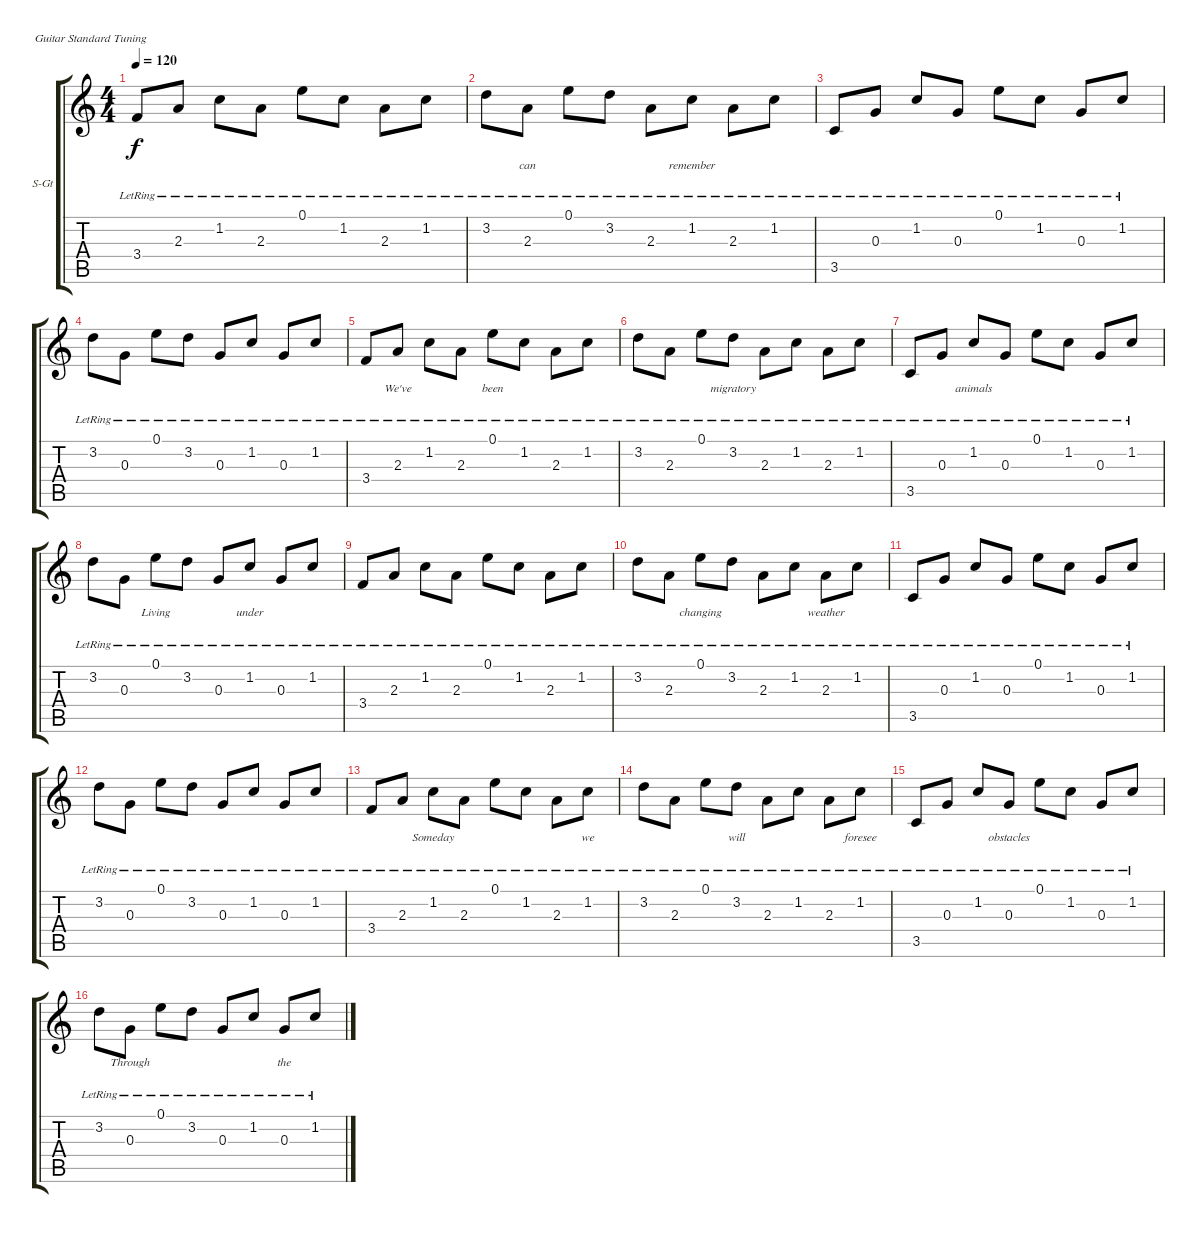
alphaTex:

\defaultSystemsLayout 4
\bracketExtendMode groupsimilarinstruments
\firstSystemTrackNameOrientation horizontal
\otherSystemsTrackNameOrientation horizontal
\track ("Steel Guitar" "S-Gt") {instrument acousticguitarsteel}
\staff {score tabs}
\tuning (E4 B3 G3 D3 A2 E2)
\ts (4 4)
\tempo 120
\clef g2
\ks c
3.4{lr}.8{lyrics (0 "") lyrics (1 "") lyrics (2 "") lyrics (3 "") lyrics (4 "") dy f} 2.3{lr}.8{lyrics (0 "") lyrics (1 "") lyrics (2 "") lyrics (3 "") lyrics (4 "")} 1.2{lr}.8{lyrics (0 "") lyrics (1 "") lyrics (2 "") lyrics (3 "") lyrics (4 "")} 2.3{lr}.8{lyrics (0 "") lyrics (1 "") lyrics (2 "") lyrics (3 "") lyrics (4 "")} 0.1{lr}.8{lyrics (0 "") lyrics (1 "") lyrics (2 "") lyrics (3 "") lyrics (4 "")} 1.2{lr}.8{lyrics (0 "") lyrics (1 "") lyrics (2 "") lyrics (3 "") lyrics (4 "")} 2.3{lr}.8{lyrics (0 "") lyrics (1 "") lyrics (2 "") lyrics (3 "") lyrics (4 "")} 1.2{lr}.8{lyrics (0 "") lyrics (1 "") lyrics (2 "") lyrics (3 "") lyrics (4 "")} |
3.2{lr}.8{lyrics (0 "") lyrics (1 "") lyrics (2 "") lyrics (3 "") lyrics (4 "")} 2.3{lr}.8{lyrics (0 "can") lyrics (1 "") lyrics (2 "") lyrics (3 "") lyrics (4 "")} 0.1{lr}.8{lyrics (0 "") lyrics (1 "") lyrics (2 "") lyrics (3 "") lyrics (4 "")} 3.2{lr}.8{lyrics (0 "") lyrics (1 "") lyrics (2 "") lyrics (3 "") lyrics (4 "")} 2.3{lr}.8{lyrics (0 "") lyrics (1 "") lyrics (2 "") lyrics (3 "") lyrics (4 "")} 1.2{lr}.8{lyrics (0 "remember") lyrics (1 "") lyrics (2 "") lyrics (3 "") lyrics (4 "")} 2.3{lr}.8{lyrics (0 "") lyrics (1 "") lyrics (2 "") lyrics (3 "") lyrics (4 "")} 1.2{lr}.8{lyrics (0 "") lyrics (1 "") lyrics (2 "") lyrics (3 "") lyrics (4 "")} |
3.5{lr}.8{lyrics (0 "") lyrics (1 "") lyrics (2 "") lyrics (3 "") lyrics (4 "")} 0.3{lr}.8{lyrics (0 "") lyrics (1 "") lyrics (2 "") lyrics (3 "") lyrics (4 "")} 1.2{lr}.8{lyrics (0 "") lyrics (1 "") lyrics (2 "") lyrics (3 "") lyrics (4 "")} 0.3{lr}.8{lyrics (0 "") lyrics (1 "") lyrics (2 "") lyrics (3 "") lyrics (4 "")} 0.1{lr}.8{lyrics (0 "") lyrics (1 "") lyrics (2 "") lyrics (3 "") lyrics (4 "")} 1.2{lr}.8{lyrics (0 "") lyrics (1 "") lyrics (2 "") lyrics (3 "") lyrics (4 "")} 0.3{lr}.8{lyrics (0 "") lyrics (1 "") lyrics (2 "") lyrics (3 "") lyrics (4 "")} 1.2{lr}.8{lyrics (0 "") lyrics (1 "") lyrics (2 "") lyrics (3 "") lyrics (4 "")} |
3.2{lr}.8{lyrics (0 "") lyrics (1 "") lyrics (2 "") lyrics (3 "") lyrics (4 "")} 0.3{lr}.8{lyrics (0 "") lyrics (1 "") lyrics (2 "") lyrics (3 "") lyrics (4 "")} 0.1{lr}.8{lyrics (0 "") lyrics (1 "") lyrics (2 "") lyrics (3 "") lyrics (4 "")} 3.2{lr}.8{lyrics (0 "") lyrics (1 "") lyrics (2 "") lyrics (3 "") lyrics (4 "")} 0.3{lr}.8{lyrics (0 "") lyrics (1 "") lyrics (2 "") lyrics (3 "") lyrics (4 "")} 1.2{lr}.8{lyrics (0 "") lyrics (1 "") lyrics (2 "") lyrics (3 "") lyrics (4 "")} 0.3{lr}.8{lyrics (0 "") lyrics (1 "") lyrics (2 "") lyrics (3 "") lyrics (4 "")} 1.2{lr}.8{lyrics (0 "") lyrics (1 "") lyrics (2 "") lyrics (3 "") lyrics (4 "")} |
3.4{lr}.8{lyrics (0 "") lyrics (1 "") lyrics (2 "") lyrics (3 "") lyrics (4 "")} 2.3{lr}.8{lyrics (0 "We've") lyrics (1 "") lyrics (2 "") lyrics (3 "") lyrics (4 "")} 1.2{lr}.8{lyrics (0 "") lyrics (1 "") lyrics (2 "") lyrics (3 "") lyrics (4 "")} 2.3{lr}.8{lyrics (0 "") lyrics (1 "") lyrics (2 "") lyrics (3 "") lyrics (4 "")} 0.1{lr}.8{lyrics (0 "been") lyrics (1 "") lyrics (2 "") lyrics (3 "") lyrics (4 "")} 1.2{lr}.8{lyrics (0 "") lyrics (1 "") lyrics (2 "") lyrics (3 "") lyrics (4 "")} 2.3{lr}.8{lyrics (0 "") lyrics (1 "") lyrics (2 "") lyrics (3 "") lyrics (4 "")} 1.2{lr}.8{lyrics (0 "") lyrics (1 "") lyrics (2 "") lyrics (3 "") lyrics (4 "")} |
3.2{lr}.8{lyrics (0 "") lyrics (1 "") lyrics (2 "") lyrics (3 "") lyrics (4 "")} 2.3{lr}.8{lyrics (0 "") lyrics (1 "") lyrics (2 "") lyrics (3 "") lyrics (4 "")} 0.1{lr}.8{lyrics (0 "") lyrics (1 "") lyrics (2 "") lyrics (3 "") lyrics (4 "")} 3.2{lr}.8{lyrics (0 "migratory") lyrics (1 "") lyrics (2 "") lyrics (3 "") lyrics (4 "")} 2.3{lr}.8{lyrics (0 "") lyrics (1 "") lyrics (2 "") lyrics (3 "") lyrics (4 "")} 1.2{lr}.8{lyrics (0 "") lyrics (1 "") lyrics (2 "") lyrics (3 "") lyrics (4 "")} 2.3{lr}.8{lyrics (0 "") lyrics (1 "") lyrics (2 "") lyrics (3 "") lyrics (4 "")} 1.2{lr}.8{lyrics (0 "") lyrics (1 "") lyrics (2 "") lyrics (3 "") lyrics (4 "")} |
3.5{lr}.8{lyrics (0 "") lyrics (1 "") lyrics (2 "") lyrics (3 "") lyrics (4 "")} 0.3{lr}.8{lyrics (0 "") lyrics (1 "") lyrics (2 "") lyrics (3 "") lyrics (4 "")} 1.2{lr}.8{lyrics (0 "animals") lyrics (1 "") lyrics (2 "") lyrics (3 "") lyrics (4 "")} 0.3{lr}.8{lyrics (0 "") lyrics (1 "") lyrics (2 "") lyrics (3 "") lyrics (4 "")} 0.1{lr}.8{lyrics (0 "") lyrics (1 "") lyrics (2 "") lyrics (3 "") lyrics (4 "")} 1.2{lr}.8{lyrics (0 "") lyrics (1 "") lyrics (2 "") lyrics (3 "") lyrics (4 "")} 0.3{lr}.8{lyrics (0 "") lyrics (1 "") lyrics (2 "") lyrics (3 "") lyrics (4 "")} 1.2{lr}.8{lyrics (0 "") lyrics (1 "") lyrics (2 "") lyrics (3 "") lyrics (4 "")} |
3.2{lr}.8{lyrics (0 "") lyrics (1 "") lyrics (2 "") lyrics (3 "") lyrics (4 "")} 0.3{lr}.8{lyrics (0 "") lyrics (1 "") lyrics (2 "") lyrics (3 "") lyrics (4 "")} 0.1{lr}.8{lyrics (0 "Living") lyrics (1 "") lyrics (2 "") lyrics (3 "") lyrics (4 "")} 3.2{lr}.8{lyrics (0 "") lyrics (1 "") lyrics (2 "") lyrics (3 "") lyrics (4 "")} 0.3{lr}.8{lyrics (0 "") lyrics (1 "") lyrics (2 "") lyrics (3 "") lyrics (4 "")} 1.2{lr}.8{lyrics (0 "under") lyrics (1 "") lyrics (2 "") lyrics (3 "") lyrics (4 "")} 0.3{lr}.8{lyrics (0 "") lyrics (1 "") lyrics (2 "") lyrics (3 "") lyrics (4 "")} 1.2{lr}.8{lyrics (0 "") lyrics (1 "") lyrics (2 "") lyrics (3 "") lyrics (4 "")} |
3.4{lr}.8{lyrics (0 "") lyrics (1 "") lyrics (2 "") lyrics (3 "") lyrics (4 "")} 2.3{lr}.8{lyrics (0 "") lyrics (1 "") lyrics (2 "") lyrics (3 "") lyrics (4 "")} 1.2{lr}.8{lyrics (0 "") lyrics (1 "") lyrics (2 "") lyrics (3 "") lyrics (4 "")} 2.3{lr}.8{lyrics (0 "") lyrics (1 "") lyrics (2 "") lyrics (3 "") lyrics (4 "")} 0.1{lr}.8{lyrics (0 "") lyrics (1 "") lyrics (2 "") lyrics (3 "") lyrics (4 "")} 1.2{lr}.8{lyrics (0 "") lyrics (1 "") lyrics (2 "") lyrics (3 "") lyrics (4 "")} 2.3{lr}.8{lyrics (0 "") lyrics (1 "") lyrics (2 "") lyrics (3 "") lyrics (4 "")} 1.2{lr}.8{lyrics (0 "") lyrics (1 "") lyrics (2 "") lyrics (3 "") lyrics (4 "")} |
3.2{lr}.8{lyrics (0 "") lyrics (1 "") lyrics (2 "") lyrics (3 "") lyrics (4 "")} 2.3{lr}.8{lyrics (0 "") lyrics (1 "") lyrics (2 "") lyrics (3 "") lyrics (4 "")} 0.1{lr}.8{lyrics (0 "changing") lyrics (1 "") lyrics (2 "") lyrics (3 "") lyrics (4 "")} 3.2{lr}.8{lyrics (0 "") lyrics (1 "") lyrics (2 "") lyrics (3 "") lyrics (4 "")} 2.3{lr}.8{lyrics (0 "") lyrics (1 "") lyrics (2 "") lyrics (3 "") lyrics (4 "")} 1.2{lr}.8{lyrics (0 "") lyrics (1 "") lyrics (2 "") lyrics (3 "") lyrics (4 "")} 2.3{lr}.8{lyrics (0 "weather") lyrics (1 "") lyrics (2 "") lyrics (3 "") lyrics (4 "")} 1.2{lr}.8{lyrics (0 "") lyrics (1 "") lyrics (2 "") lyrics (3 "") lyrics (4 "")} |
3.5{lr}.8{lyrics (0 "") lyrics (1 "") lyrics (2 "") lyrics (3 "") lyrics (4 "")} 0.3{lr}.8{lyrics (0 "") lyrics (1 "") lyrics (2 "") lyrics (3 "") lyrics (4 "")} 1.2{lr}.8{lyrics (0 "") lyrics (1 "") lyrics (2 "") lyrics (3 "") lyrics (4 "")} 0.3{lr}.8{lyrics (0 "") lyrics (1 "") lyrics (2 "") lyrics (3 "") lyrics (4 "")} 0.1{lr}.8{lyrics (0 "") lyrics (1 "") lyrics (2 "") lyrics (3 "") lyrics (4 "")} 1.2{lr}.8{lyrics (0 "") lyrics (1 "") lyrics (2 "") lyrics (3 "") lyrics (4 "")} 0.3{lr}.8{lyrics (0 "") lyrics (1 "") lyrics (2 "") lyrics (3 "") lyrics (4 "")} 1.2{lr}.8{lyrics (0 "") lyrics (1 "") lyrics (2 "") lyrics (3 "") lyrics (4 "")} |
3.2{lr}.8{lyrics (0 "") lyrics (1 "") lyrics (2 "") lyrics (3 "") lyrics (4 "")} 0.3{lr}.8{lyrics (0 "") lyrics (1 "") lyrics (2 "") lyrics (3 "") lyrics (4 "")} 0.1{lr}.8{lyrics (0 "") lyrics (1 "") lyrics (2 "") lyrics (3 "") lyrics (4 "")} 3.2{lr}.8{lyrics (0 "") lyrics (1 "") lyrics (2 "") lyrics (3 "") lyrics (4 "")} 0.3{lr}.8{lyrics (0 "") lyrics (1 "") lyrics (2 "") lyrics (3 "") lyrics (4 "")} 1.2{lr}.8{lyrics (0 "") lyrics (1 "") lyrics (2 "") lyrics (3 "") lyrics (4 "")} 0.3{lr}.8{lyrics (0 "") lyrics (1 "") lyrics (2 "") lyrics (3 "") lyrics (4 "")} 1.2{lr}.8{lyrics (0 "") lyrics (1 "") lyrics (2 "") lyrics (3 "") lyrics (4 "")} |
3.4{lr}.8{lyrics (0 "") lyrics (1 "") lyrics (2 "") lyrics (3 "") lyrics (4 "")} 2.3{lr}.8{lyrics (0 "") lyrics (1 "") lyrics (2 "") lyrics (3 "") lyrics (4 "")} 1.2{lr}.8{lyrics (0 "Someday") lyrics (1 "") lyrics (2 "") lyrics (3 "") lyrics (4 "")} 2.3{lr}.8{lyrics (0 "") lyrics (1 "") lyrics (2 "") lyrics (3 "") lyrics (4 "")} 0.1{lr}.8{lyrics (0 "") lyrics (1 "") lyrics (2 "") lyrics (3 "") lyrics (4 "")} 1.2{lr}.8{lyrics (0 "") lyrics (1 "") lyrics (2 "") lyrics (3 "") lyrics (4 "")} 2.3{lr}.8{lyrics (0 "") lyrics (1 "") lyrics (2 "") lyrics (3 "") lyrics (4 "")} 1.2{lr}.8{lyrics (0 "we") lyrics (1 "") lyrics (2 "") lyrics (3 "") lyrics (4 "")} |
3.2{lr}.8{lyrics (0 "") lyrics (1 "") lyrics (2 "") lyrics (3 "") lyrics (4 "")} 2.3{lr}.8{lyrics (0 "") lyrics (1 "") lyrics (2 "") lyrics (3 "") lyrics (4 "")} 0.1{lr}.8{lyrics (0 "") lyrics (1 "") lyrics (2 "") lyrics (3 "") lyrics (4 "")} 3.2{lr}.8{lyrics (0 "will") lyrics (1 "") lyrics (2 "") lyrics (3 "") lyrics (4 "")} 2.3{lr}.8{lyrics (0 "") lyrics (1 "") lyrics (2 "") lyrics (3 "") lyrics (4 "")} 1.2{lr}.8{lyrics (0 "") lyrics (1 "") lyrics (2 "") lyrics (3 "") lyrics (4 "")} 2.3{lr}.8{lyrics (0 "") lyrics (1 "") lyrics (2 "") lyrics (3 "") lyrics (4 "")} 1.2{lr}.8{lyrics (0 "foresee") lyrics (1 "") lyrics (2 "") lyrics (3 "") lyrics (4 "")} |
3.5{lr}.8{lyrics (0 "") lyrics (1 "") lyrics (2 "") lyrics (3 "") lyrics (4 "")} 0.3{lr}.8{lyrics (0 "") lyrics (1 "") lyrics (2 "") lyrics (3 "") lyrics (4 "")} 1.2{lr}.8{lyrics (0 "") lyrics (1 "") lyrics (2 "") lyrics (3 "") lyrics (4 "")} 0.3{lr}.8{lyrics (0 "obstacles") lyrics (1 "") lyrics (2 "") lyrics (3 "") lyrics (4 "")} 0.1{lr}.8{lyrics (0 "") lyrics (1 "") lyrics (2 "") lyrics (3 "") lyrics (4 "")} 1.2{lr}.8{lyrics (0 "") lyrics (1 "") lyrics (2 "") lyrics (3 "") lyrics (4 "")} 0.3{lr}.8{lyrics (0 "") lyrics (1 "") lyrics (2 "") lyrics (3 "") lyrics (4 "")} 1.2{lr}.8{lyrics (0 "") lyrics (1 "") lyrics (2 "") lyrics (3 "") lyrics (4 "")} |
3.2{lr}.8{lyrics (0 "") lyrics (1 "") lyrics (2 "") lyrics (3 "") lyrics (4 "")} 0.3{lr}.8{lyrics (0 "Through") lyrics (1 "") lyrics (2 "") lyrics (3 "") lyrics (4 "")} 0.1{lr}.8{lyrics (0 "") lyrics (1 "") lyrics (2 "") lyrics (3 "") lyrics (4 "")} 3.2{lr}.8{lyrics (0 "") lyrics (1 "") lyrics (2 "") lyrics (3 "") lyrics (4 "")} 0.3{lr}.8{lyrics (0 "") lyrics (1 "") lyrics (2 "") lyrics (3 "") lyrics (4 "")} 1.2{lr}.8{lyrics (0 "") lyrics (1 "") lyrics (2 "") lyrics (3 "") lyrics (4 "")} 0.3{lr}.8{lyrics (0 "the") lyrics (1 "") lyrics (2 "") lyrics (3 "") lyrics (4 "")} 1.2{lr}.8{lyrics (0 "") lyrics (1 "") lyrics (2 "") lyrics (3 "") lyrics (4 "")}
